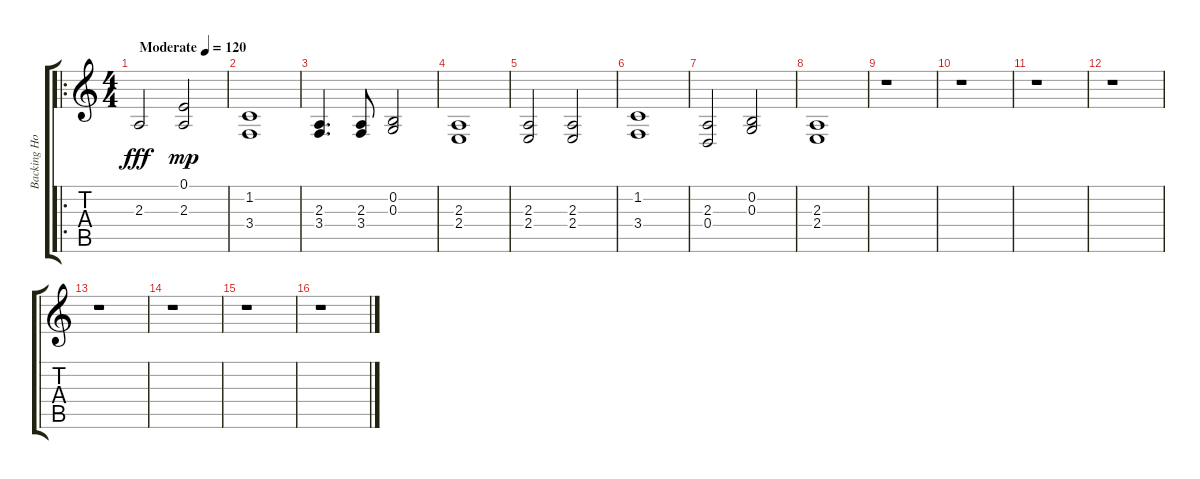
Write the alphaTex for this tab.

\track ("Backing Horn" "Backing Ho") {instrument frenchhorn}
\staff {score tabs}
\tuning (E4 B3 G3 D3 A2 E2) {hide}
\ro
\ts (4 4)
\tempo (120 "Moderate")
\clef g2
\ks c
2.3.2{dy fff instrument frenchhorn} (0.1 2.3).2{dy mp} |
(1.2 3.4).1 |
(2.3 3.4).4{d} (2.3 3.4).8 (0.2 0.3).2 |
(2.3 2.4).1 |
(2.3 2.4).2 (2.3 2.4).2 |
(1.2 3.4).1 |
(2.3 0.4).2 (0.2 0.3).2 |
(2.3 2.4).1 |
r.1 |
r.1 |
r.1 |
r.1 |
r.1 |
r.1 |
r.1 |
r.1
